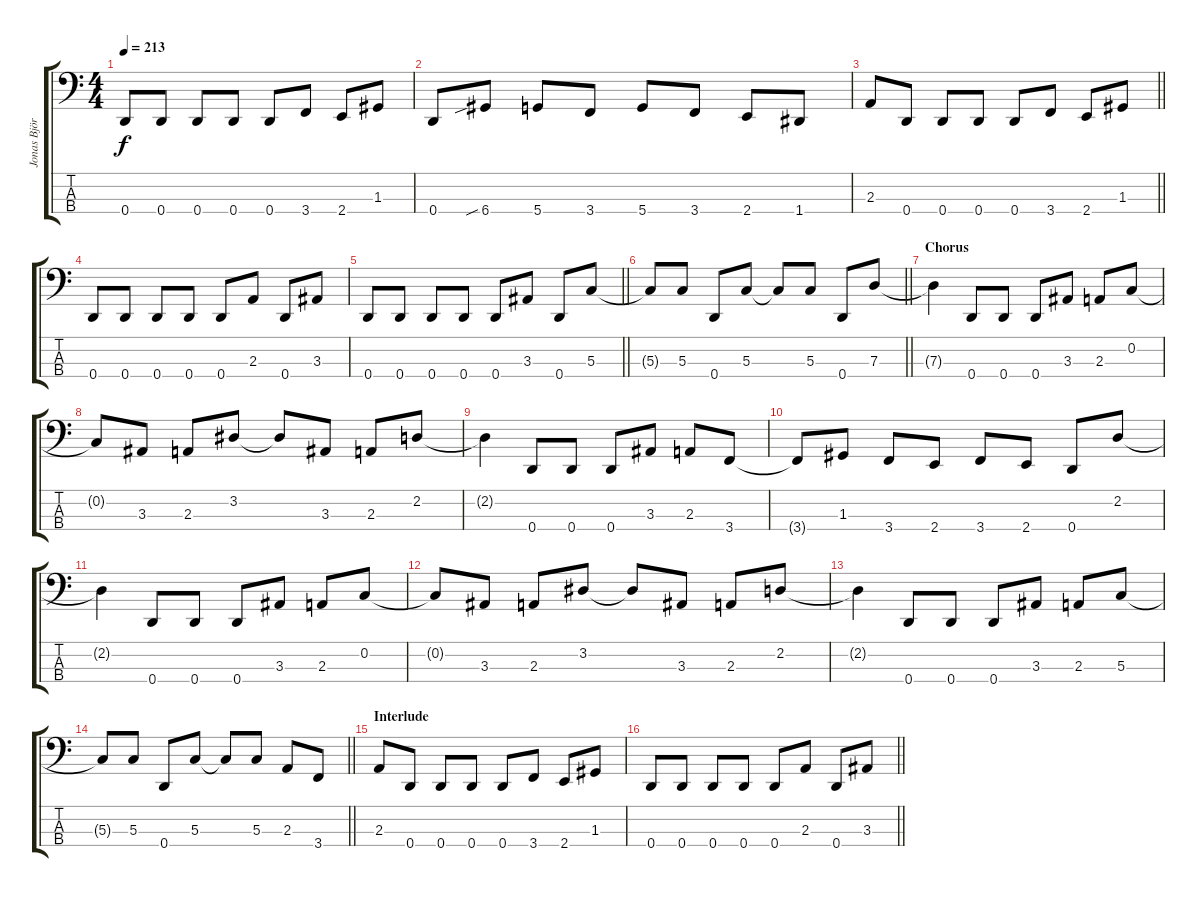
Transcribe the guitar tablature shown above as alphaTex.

\track ("Jonas Björler" "Jonas Björ") {instrument electricbassfinger}
\staff {score tabs}
\tuning (F2 C2 G1 D1) {hide}
\ts (4 4)
\section ("" "")
\tempo 213
\clef f4
\ks c
0.4.8{dy f} 0.4.8 0.4.8 0.4.8 0.4.8 3.4.8 2.4.8 1.3.8 |
0.4.8 6.4{sib}.8 5.4.8 3.4.8 5.4.8 3.4.8 2.4.8 1.4.8 |
\barLineRight lightlight
2.3.8 0.4.8 0.4.8 0.4.8 0.4.8 3.4.8 2.4.8 1.3.8 |
0.4.8 0.4.8 0.4.8 0.4.8 0.4.8 2.3.8 0.4.8 3.3.8 |
\barLineRight lightlight
0.4.8 0.4.8 0.4.8 0.4.8 0.4.8 3.3.8 0.4.8 5.3.8 |
\barLineRight lightlight
5.3{t}.8 5.3.8 0.4.8 5.3.8 5.3{t}.8 5.3.8 0.4.8 7.3.8 |
\section ("" "Chorus")
7.3{t}.4 0.4.8 0.4.8 0.4.8 3.3.8 2.3.8 0.2.8 |
0.2{t}.8 3.3.8 2.3.8 3.2.8 3.2{t}.8 3.3.8 2.3.8 2.2.8 |
2.2{t}.4 0.4.8 0.4.8 0.4.8 3.3.8 2.3.8 3.4.8 |
3.4{t}.8 1.3.8 3.4.8 2.4.8 3.4.8 2.4.8 0.4.8 2.2.8 |
2.2{t}.4 0.4.8 0.4.8 0.4.8 3.3.8 2.3.8 0.2.8 |
0.2{t}.8 3.3.8 2.3.8 3.2.8 3.2{t}.8 3.3.8 2.3.8 2.2.8 |
2.2{t}.4 0.4.8 0.4.8 0.4.8 3.3.8 2.3.8 5.3.8 |
\barLineRight lightlight
5.3{t}.8 5.3.8 0.4.8 5.3.8 5.3{t}.8 5.3.8 2.3.8 3.4.8 |
\section ("" "Interlude")
2.3.8 0.4.8 0.4.8 0.4.8 0.4.8 3.4.8 2.4.8 1.3.8 |
\barLineRight lightlight
0.4.8 0.4.8 0.4.8 0.4.8 0.4.8 2.3.8 0.4.8 3.3.8
